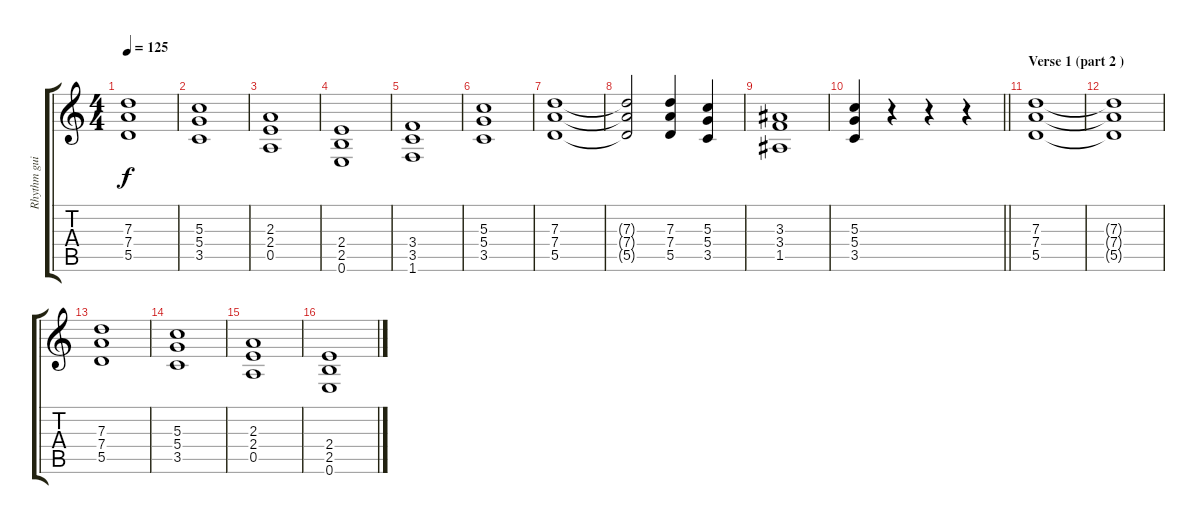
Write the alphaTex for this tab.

\track ("Rhythm guitar (Electric)" "Rhythm gui") {instrument overdrivenguitar}
\staff {score tabs}
\tuning (E4 B3 G3 D3 A2 E2) {hide}
\ts (4 4)
\tempo 125
\clef g2
\ks c
(7.3 7.4 5.5).1{dy f} |
(5.3 5.4 3.5).1 |
(2.3 2.4 0.5).1 |
(2.4 2.5 0.6).1 |
(3.4 3.5 1.6).1 |
(5.3 5.4 3.5).1 |
(7.3 7.4 5.5).1 |
(7.3{t} 7.4{t} 5.5{t}).2 (7.3 7.4 5.5).4 (5.3 5.4 3.5).4 |
(3.3 3.4 1.5).1 |
\barLineRight lightlight
(5.3 5.4 3.5).4 r.4 r.4 r.4 |
\section ("" "Verse 1 (part 2 )")
(7.3 7.4 5.5).1 |
(7.3{t} 7.4{t} 5.5{t}).1 |
(7.3 7.4 5.5).1 |
(5.3 5.4 3.5).1 |
(2.3 2.4 0.5).1 |
(2.4 2.5 0.6).1
